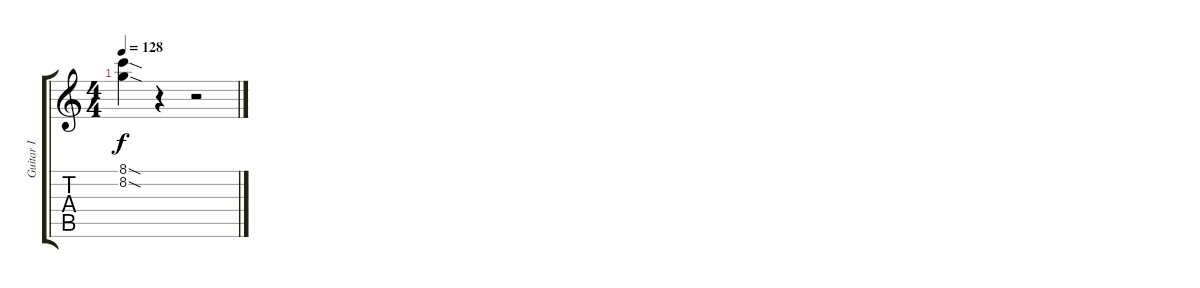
\track ("Guitar I" "Guitar I") {instrument distortionguitar}
\staff {score tabs}
\tuning (E4 B3 G3 D3 A2 E2) {hide}
\ts (4 4)
\tempo 128
\clef g2
\ks c
(8.1{sod} 8.2{sod}).4{dy f} r.4 r.2
